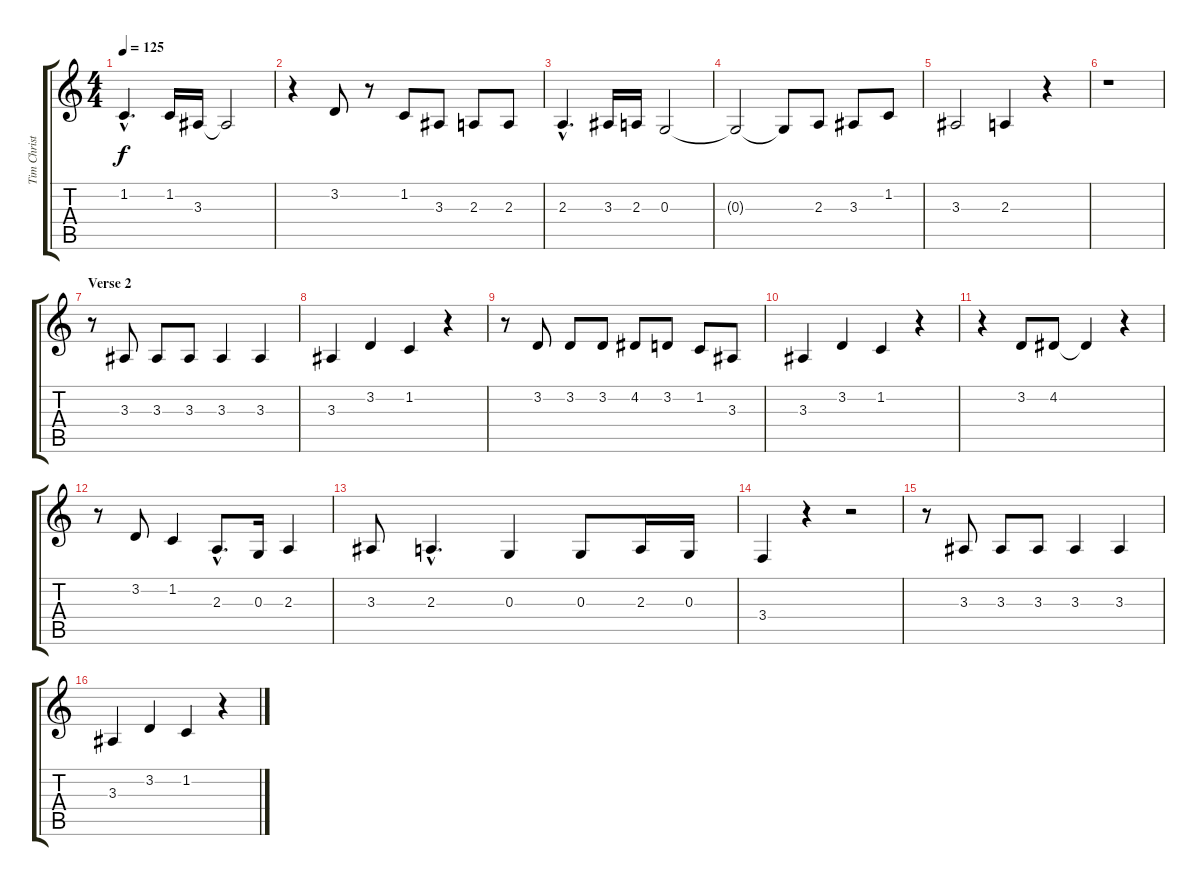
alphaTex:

\track ("Tim Christensen - Vocals" "Tim Christ") {instrument tenorsax}
\staff {score tabs}
\tuning (E4 B3 G3 D3 A2 E2) {hide}
\ts (4 4)
\tempo 125
\clef g2
\ks c
1.2{hac t}.4{d dy f} 1.2.16 3.3.16 3.3{t}.2 |
r.4 3.2.8 r.8 1.2.8 3.3.8 2.3.8 2.3.8 |
2.3{hac}.4{d} 3.3.16 2.3.16 0.3.2 |
0.3{t}.2 0.3{t}.8 2.3.8 3.3.8 1.2.8 |
3.3.2 2.3.4 r.4 |
r.1 |
\section ("" "Verse 2")
r.8 3.3.8 3.3.8 3.3.8 3.3.4 3.3.4 |
3.3.4 3.2.4 1.2.4 r.4 |
r.8 3.2.8 3.2.8 3.2.8 4.2.8 3.2.8 1.2.8 3.3.8 |
3.3.4 3.2.4 1.2.4 r.4 |
r.4 3.2.8 4.2.8 4.2{t}.4 r.4 |
r.8 3.2.8 1.2.4 2.3{hac}.8{d} 0.3.16 2.3.4 |
3.3.8 2.3{hac}.4{d} 0.3.4 0.3.8 2.3.16 0.3.16 |
3.4.4 r.4 r.2 |
r.8 3.3.8 3.3.8 3.3.8 3.3.4 3.3.4 |
3.3.4 3.2.4 1.2.4 r.4
